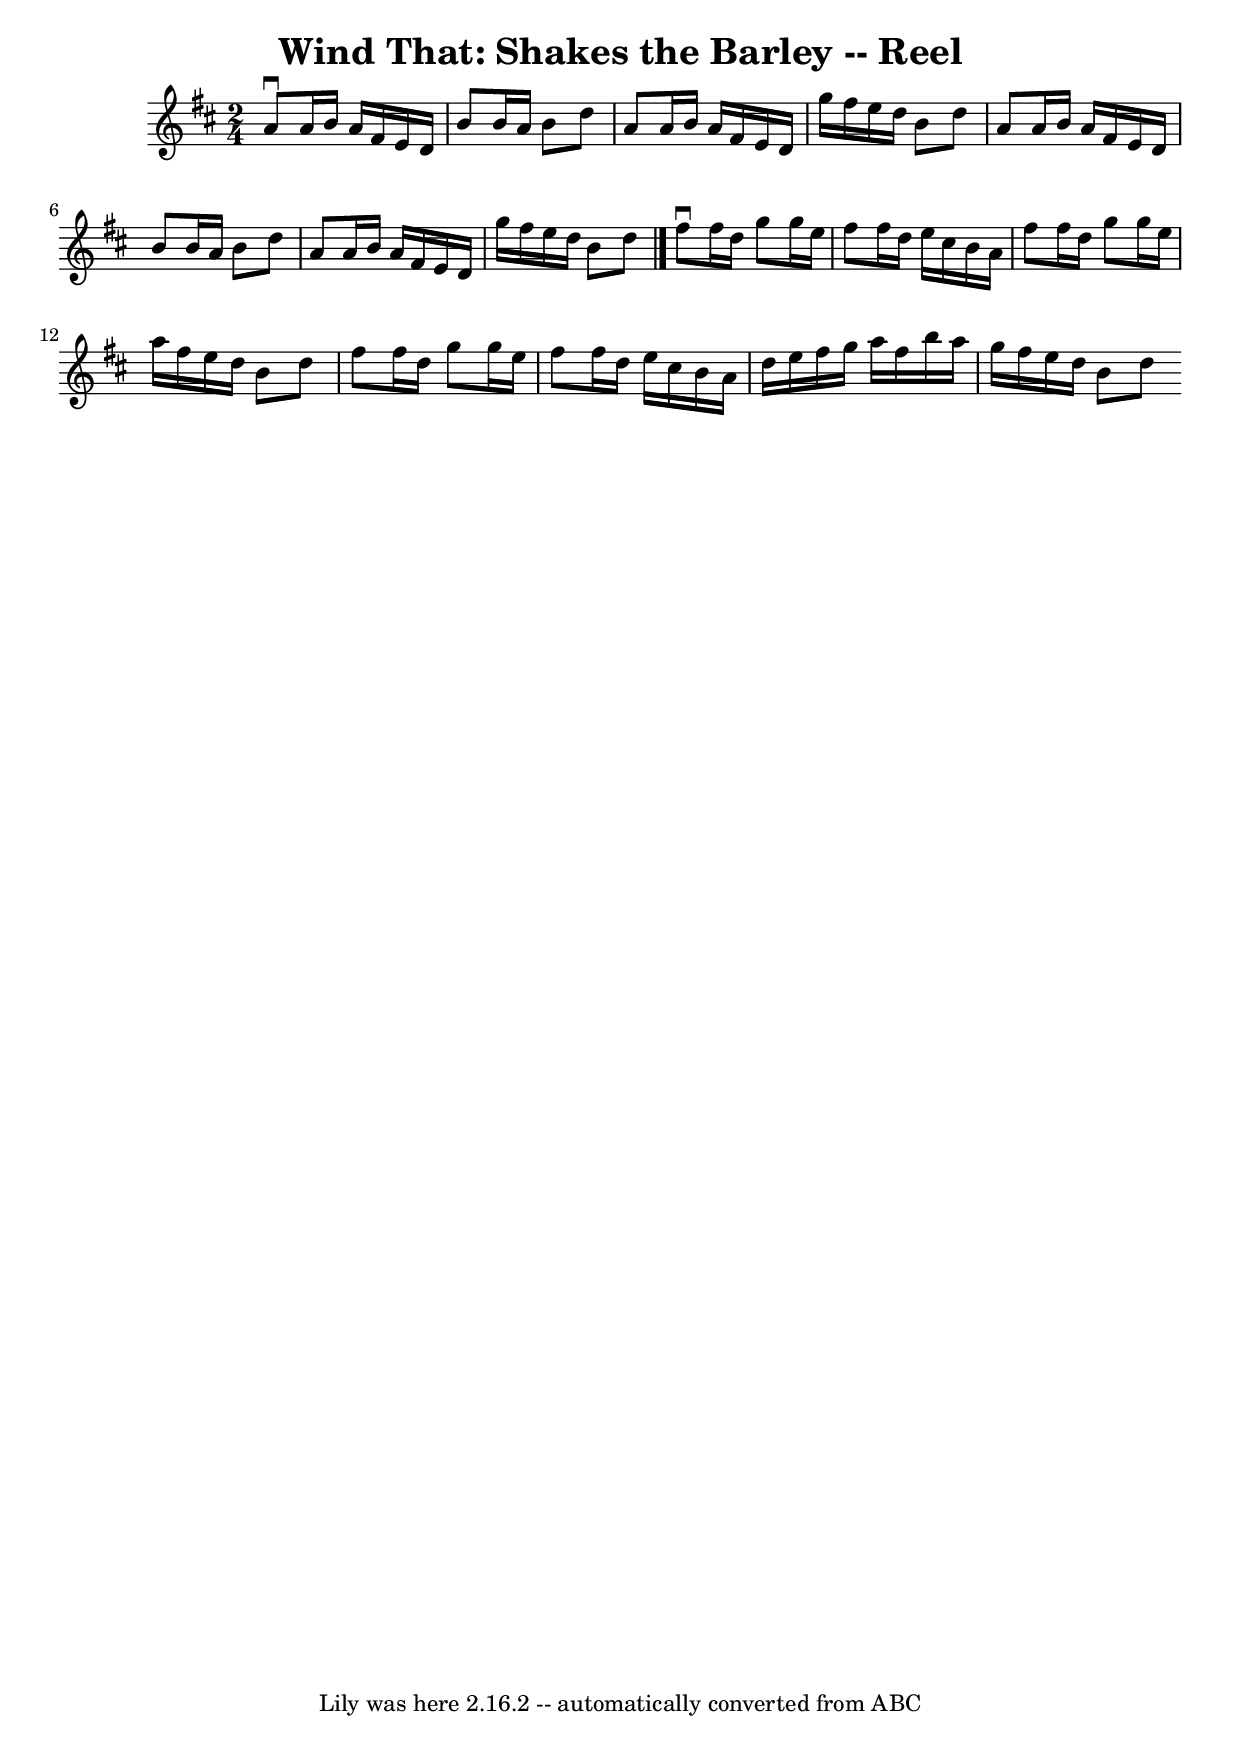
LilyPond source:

\version "2.16.2"
\include "Mammoth.ily"
\header {
  %% book = "Ryan's Mammoth Collection"
 crossRefNumber = "1"
 footnotes = "\\\\155"
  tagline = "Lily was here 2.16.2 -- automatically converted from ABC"
  title = "Wind That: Shakes the Barley -- Reel"

}
voicedefault =  {


  \time 2/4 
  \key d \major
 a'8^\downbow a'16 b'16 a'16 fs'16 e'16 d'16     |
 b'8 b'16 a'16 b'8 d''8    |
 a'8 a'16 b'16 a'16 fs'16 e'16 d'16     |
 g''16 fs''16 e''16 d''16 b'8 d''8     |
 a'8 a'16 b'16 a'16 fs'16 e'16 d'16     |
 b'8 b'16 a'16 b'8 d''8  |
 a'8 a'16 b'16 a'16 fs'16 e'16 d'16    |
 g''16 fs''16 e''16 d''16 b'8 d''8    \bar "|." fs''8^\downbow fs''16 d''16 g''8 g''16 e''16     |
 fs''8 fs''16 d''16 e''16 cs''16 b'16 a'16     |
 fs''8 fs''16 d''16 g''8 g''16 e''16     |
 a''16 fs''16 e''16 d''16 b'8 d''8     |
 fs''8 fs''16 d''16 g''8 g''16 e''16     |
 fs''8 fs''16 d''16 e''16 cs''16 b'16 a'16     |
 d''16 e''16 fs''16 g''16 a''16 fs''16 b''16 a''16     |
 g''16 fs''16 e''16 d''16 b'8 d''8    \bar " |."   

}

\score{
  <<

    \context Staff="default"
    {
      \voicedefault 
      
    }

  >>
  \layout {
    
  }
  \midi {
  }

}
